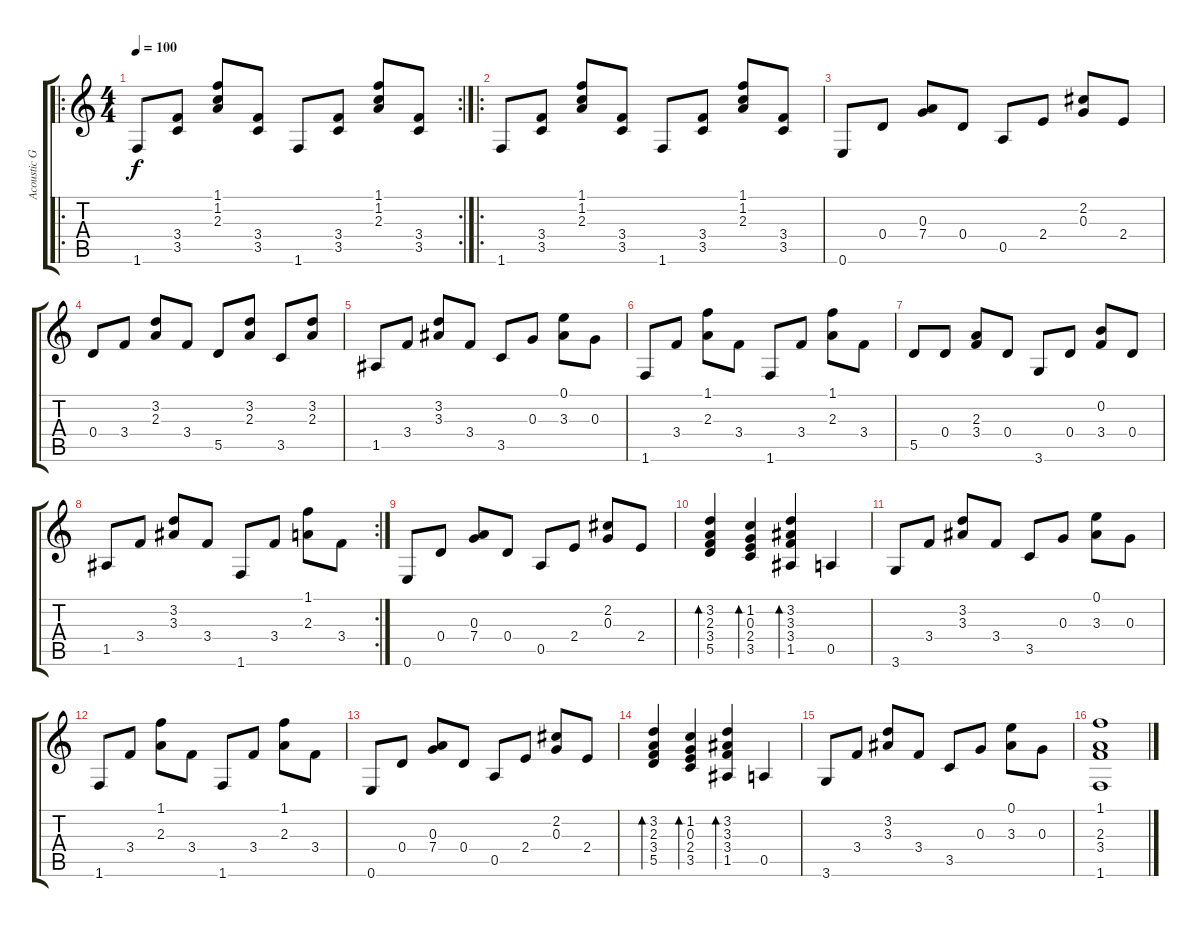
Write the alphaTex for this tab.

\track ("Acoustic Guitar" "Acoustic G") {instrument acousticguitarnylon}
\staff {score tabs}
\tuning (E4 B3 G3 D3 A2 E2) {hide}
\ro
\rc 2
\ts (4 4)
\tempo 100
\clef g2
\ks c
1.6.8{dy f instrument acousticguitarnylon} (3.4 3.5).8 (1.1 1.2 2.3).8 (3.4 3.5).8 1.6.8 (3.4 3.5).8 (1.1 1.2 2.3).8 (3.4 3.5).8 |
\ro
1.6.8 (3.4 3.5).8 (1.1 1.2 2.3).8 (3.4 3.5).8 1.6.8 (3.4 3.5).8 (1.1 1.2 2.3).8 (3.4 3.5).8 |
0.6.8 0.4.8 (0.3 7.4).8 0.4.8 0.5.8 2.4.8 (2.2 0.3).8 2.4.8 |
0.4.8 3.4.8 (3.2 2.3).8 3.4.8 5.5.8 (3.2 2.3).8 3.5.8 (3.2 2.3).8 |
1.5.8 3.4.8 (3.2 3.3).8 3.4.8 3.5.8 0.3.8 (0.1 3.3).8 0.3.8 |
1.6.8 3.4.8 (1.1 2.3).8 3.4.8 1.6.8 3.4.8 (1.1 2.3).8 3.4.8 |
5.5.8 0.4.8 (2.3 3.4).8 0.4.8 3.6.8 0.4.8 (0.2 3.4).8 0.4.8 |
\rc 2
1.5.8 3.4.8 (3.2 3.3).8 3.4.8 1.6.8 3.4.8 (1.1 2.3).8 3.4.8 |
0.6.8 0.4.8 (0.3 7.4).8 0.4.8 0.5.8 2.4.8 (2.2 0.3).8 2.4.8 |
(3.2 2.3 3.4 5.5).4{bd 120} (1.2 0.3 2.4 3.5).4{bd 120} (3.2 3.3 3.4 1.5).4{bd 120} 0.5.4 |
3.6.8 3.4.8 (3.2 3.3).8 3.4.8 3.5.8 0.3.8 (0.1 3.3).8 0.3.8 |
1.6.8 3.4.8 (1.1 2.3).8 3.4.8 1.6.8 3.4.8 (1.1 2.3).8 3.4.8 |
0.6.8 0.4.8 (0.3 7.4).8 0.4.8 0.5.8 2.4.8 (2.2 0.3).8 2.4.8 |
(3.2 2.3 3.4 5.5).4{bd 120} (1.2 0.3 2.4 3.5).4{bd 120} (3.2 3.3 3.4 1.5).4{bd 120} 0.5.4 |
3.6.8 3.4.8 (3.2 3.3).8 3.4.8 3.5.8 0.3.8 (0.1 3.3).8 0.3.8 |
(1.1 2.3 3.4 1.6).1
